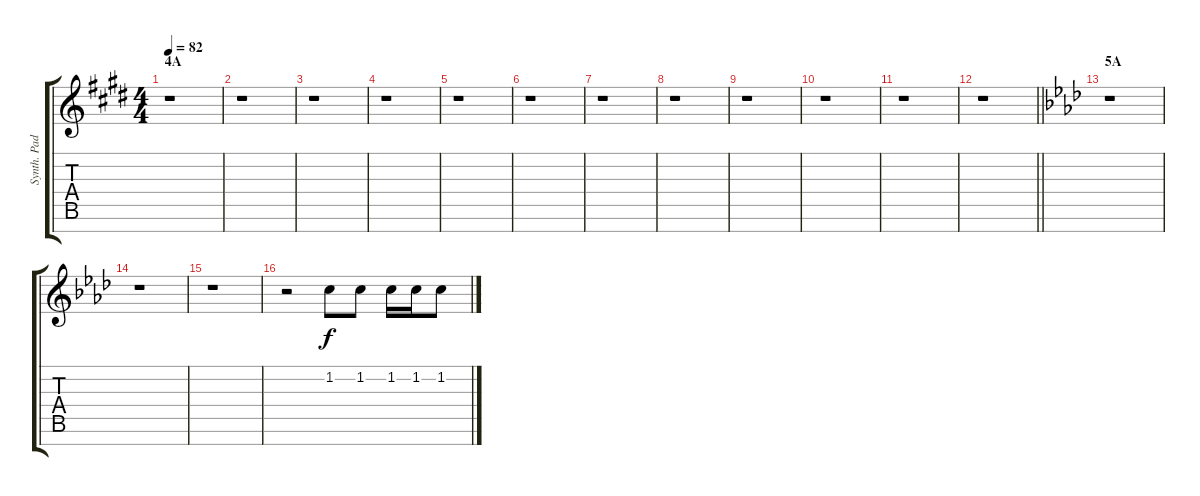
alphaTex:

\track ("Synth. Pad I" "Synth. Pad") {instrument lead1square}
\staff {score tabs}
\tuning (E5 B4 G4 D4 A3 E3 B2) {hide}
\ts (4 4)
\section ("" "4A")
\tempo 82
\clef g2
\ks e
r.1{dy f} |
r.1 |
r.1 |
r.1 |
r.1 |
r.1 |
r.1 |
r.1 |
r.1 |
r.1 |
r.1 |
\barLineRight lightlight
r.1 |
\section ("" "5A")
\ks ab
r.1 |
r.1 |
r.1 |
r.2 1.2.8 1.2.8 1.2.16 1.2.16 1.2.8
